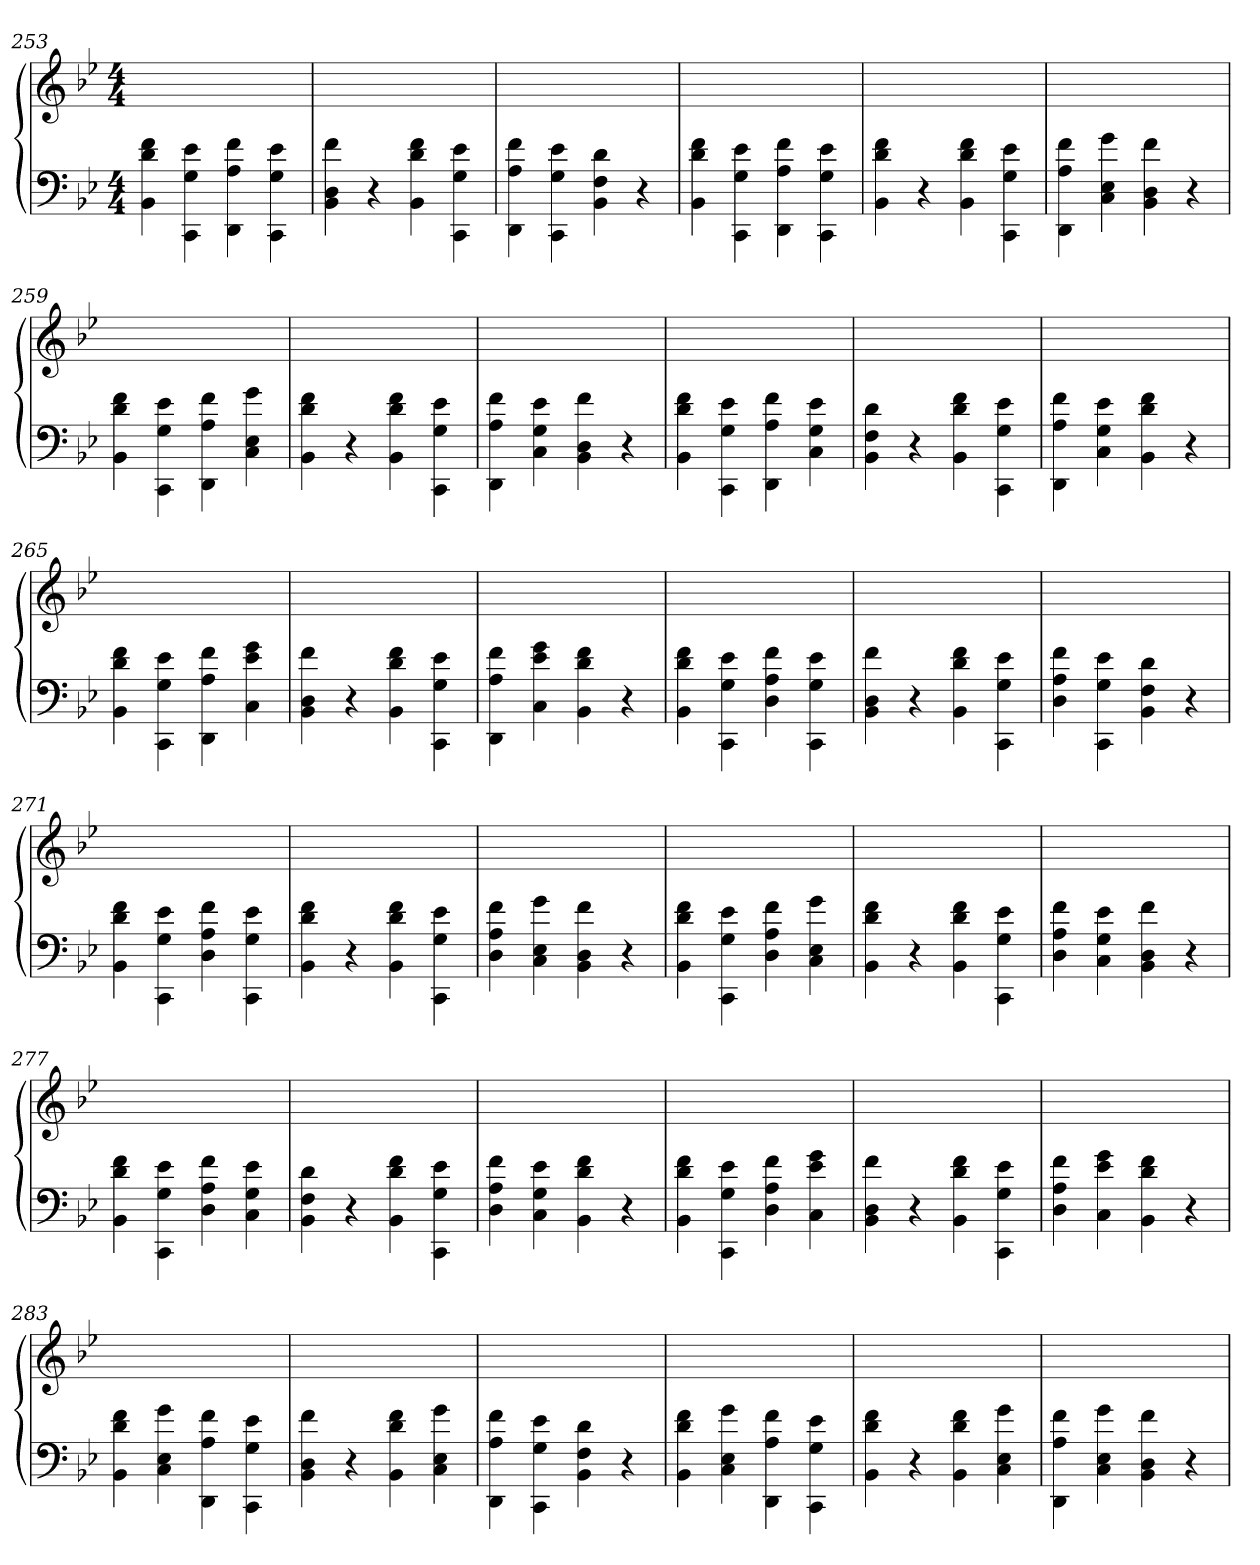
**kern	**kern
*part2	*part1
*staff2	*staff1
*clefF4	*clefG2
*k[b-e-]	*k[b-e-]
*B-:	*B-:
*M4/4	*M4/4
=253	=253
4BB- 4d 4f	1ryy
4CC 4G 4e-	.
4DD 4A 4f	.
4CC 4G 4e-	.
=254	=254
4BB- 4D 4f	1ryy
4r	.
4BB- 4d 4f	.
4CC 4G 4e-	.
=255	=255
4DD 4A 4f	1ryy
4CC 4G 4e-	.
4BB- 4F 4d	.
4r	.
=256	=256
4BB- 4d 4f	1ryy
4CC 4G 4e-	.
4DD 4A 4f	.
4CC 4G 4e-	.
=257	=257
4BB- 4d 4f	1ryy
4r	.
4BB- 4d 4f	.
4CC 4G 4e-	.
=258	=258
4DD 4A 4f	1ryy
4C 4E- 4g	.
4BB- 4D 4f	.
4r	.
=259	=259
4BB- 4d 4f	1ryy
4CC 4G 4e-	.
4DD 4A 4f	.
4C 4E- 4g	.
=260	=260
4BB- 4d 4f	1ryy
4r	.
4BB- 4d 4f	.
4CC 4G 4e-	.
=261	=261
4DD 4A 4f	1ryy
4C 4G 4e-	.
4BB- 4D 4f	.
4r	.
=262	=262
4BB- 4d 4f	1ryy
4CC 4G 4e-	.
4DD 4A 4f	.
4C 4G 4e-	.
=263	=263
4BB- 4F 4d	1ryy
4r	.
4BB- 4d 4f	.
4CC 4G 4e-	.
=264	=264
4DD 4A 4f	1ryy
4C 4G 4e-	.
4BB- 4d 4f	.
4r	.
=265	=265
4BB- 4d 4f	1ryy
4CC 4G 4e-	.
4DD 4A 4f	.
4C 4e- 4g	.
=266	=266
4BB- 4D 4f	1ryy
4r	.
4BB- 4d 4f	.
4CC 4G 4e-	.
=267	=267
4DD 4A 4f	1ryy
4C 4e- 4g	.
4BB- 4d 4f	.
4r	.
=268	=268
4BB- 4d 4f	1ryy
4CC 4G 4e-	.
4D 4A 4f	.
4CC 4G 4e-	.
=269	=269
4BB- 4D 4f	1ryy
4r	.
4BB- 4d 4f	.
4CC 4G 4e-	.
=270	=270
4D 4A 4f	1ryy
4CC 4G 4e-	.
4BB- 4F 4d	.
4r	.
=271	=271
4BB- 4d 4f	1ryy
4CC 4G 4e-	.
4D 4A 4f	.
4CC 4G 4e-	.
=272	=272
4BB- 4d 4f	1ryy
4r	.
4BB- 4d 4f	.
4CC 4G 4e-	.
=273	=273
4D 4A 4f	1ryy
4C 4E- 4g	.
4BB- 4D 4f	.
4r	.
=274	=274
4BB- 4d 4f	1ryy
4CC 4G 4e-	.
4D 4A 4f	.
4C 4E- 4g	.
=275	=275
4BB- 4d 4f	1ryy
4r	.
4BB- 4d 4f	.
4CC 4G 4e-	.
=276	=276
4D 4A 4f	1ryy
4C 4G 4e-	.
4BB- 4D 4f	.
4r	.
=277	=277
4BB- 4d 4f	1ryy
4CC 4G 4e-	.
4D 4A 4f	.
4C 4G 4e-	.
=278	=278
4BB- 4F 4d	1ryy
4r	.
4BB- 4d 4f	.
4CC 4G 4e-	.
=279	=279
4D 4A 4f	1ryy
4C 4G 4e-	.
4BB- 4d 4f	.
4r	.
=280	=280
4BB- 4d 4f	1ryy
4CC 4G 4e-	.
4D 4A 4f	.
4C 4e- 4g	.
=281	=281
4BB- 4D 4f	1ryy
4r	.
4BB- 4d 4f	.
4CC 4G 4e-	.
=282	=282
4D 4A 4f	1ryy
4C 4e- 4g	.
4BB- 4d 4f	.
4r	.
=283	=283
4BB- 4d 4f	1ryy
4C 4E- 4g	.
4DD 4A 4f	.
4CC 4G 4e-	.
=284	=284
4BB- 4D 4f	1ryy
4r	.
4BB- 4d 4f	.
4C 4E- 4g	.
=285	=285
4DD 4A 4f	1ryy
4CC 4G 4e-	.
4BB- 4F 4d	.
4r	.
=286	=286
4BB- 4d 4f	1ryy
4C 4E- 4g	.
4DD 4A 4f	.
4CC 4G 4e-	.
=287	=287
4BB- 4d 4f	1ryy
4r	.
4BB- 4d 4f	.
4C 4E- 4g	.
=288	=288
4DD 4A 4f	1ryy
4C 4E- 4g	.
4BB- 4D 4f	.
4r	.
=	=
*-	*-
